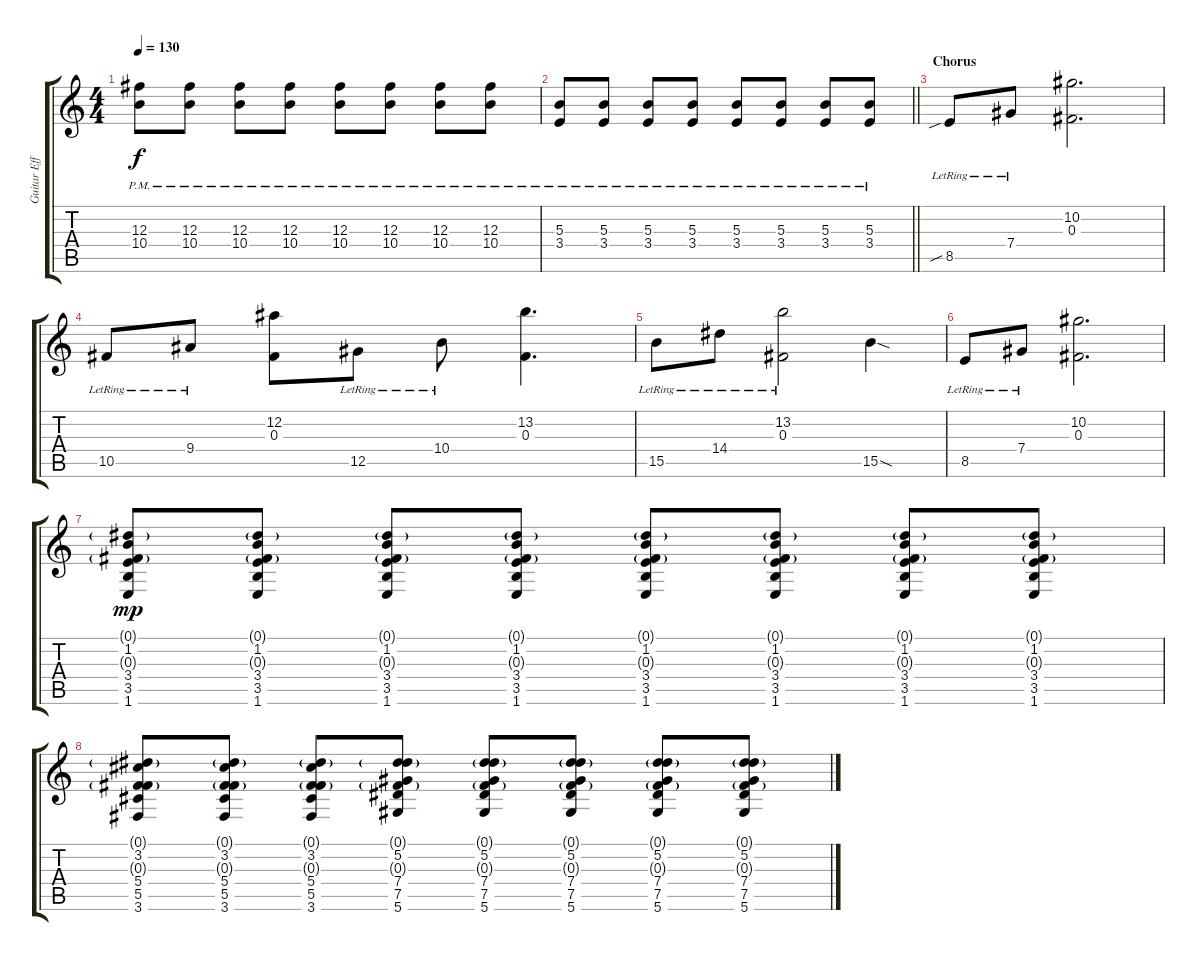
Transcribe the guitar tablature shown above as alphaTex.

\track ("Guitar Effects 1" "Guitar Eff") {instrument electricguitarclean}
\staff {score tabs}
\tuning (Eb4 Bb3 Gb3 Db3 Ab2 Eb2) {hide}
\ts (4 4)
\tempo 130
\clef g2
\ks c
(12.3{pm} 10.4{pm}).8{dy f} (12.3{pm} 10.4{pm}).8 (12.3{pm} 10.4{pm}).8 (12.3{pm} 10.4{pm}).8 (12.3{pm} 10.4{pm}).8 (12.3{pm} 10.4{pm}).8 (12.3{pm} 10.4{pm}).8 (12.3{pm} 10.4{pm}).8 |
\barLineRight lightlight
(5.3{pm} 3.4{pm}).8 (5.3{pm} 3.4{pm}).8 (5.3{pm} 3.4{pm}).8 (5.3{pm} 3.4{pm}).8 (5.3{pm} 3.4{pm}).8 (5.3{pm} 3.4{pm}).8 (5.3{pm} 3.4{pm}).8 (5.3{pm} 3.4{pm}).8 |
\section ("" "Chorus")
8.5{sib lr}.8 7.4{lr}.8 (10.2 0.3).2{d} |
10.5{lr}.8 9.4{lr}.8 (12.2 0.3).8 12.5{lr}.8 10.4{lr}.8 (13.2 0.3).4{d} |
15.5{lr}.8 14.4{lr}.8 (13.2{lr} 0.3{lr}).2 15.5{sod}.4 |
8.5{lr}.8 7.4{lr}.8 (10.2 0.3).2{d} |
(0.1{g} 1.2 0.3{g} 3.4 3.5 1.6).8{dy mp} (0.1{g} 1.2 0.3{g} 3.4 3.5 1.6).8 (0.1{g} 1.2 0.3{g} 3.4 3.5 1.6).8 (0.1{g} 1.2 0.3{g} 3.4 3.5 1.6).8 (0.1{g} 1.2 0.3{g} 3.4 3.5 1.6).8 (0.1{g} 1.2 0.3{g} 3.4 3.5 1.6).8 (0.1{g} 1.2 0.3{g} 3.4 3.5 1.6).8 (0.1{g} 1.2 0.3{g} 3.4 3.5 1.6).8 |
(0.1{g} 3.2 0.3{g} 5.4 5.5 3.6).8 (0.1{g} 3.2 0.3{g} 5.4 5.5 3.6).8 (0.1{g} 3.2 0.3{g} 5.4 5.5 3.6).8 (0.1{g} 5.2 0.3{g} 7.4 7.5 5.6).8 (0.1{g} 5.2 0.3{g} 7.4 7.5 5.6).8 (0.1{g} 5.2 0.3{g} 7.4 7.5 5.6).8 (0.1{g} 5.2 0.3{g} 7.4 7.5 5.6).8 (0.1{g} 5.2 0.3{g} 7.4 7.5 5.6).8
